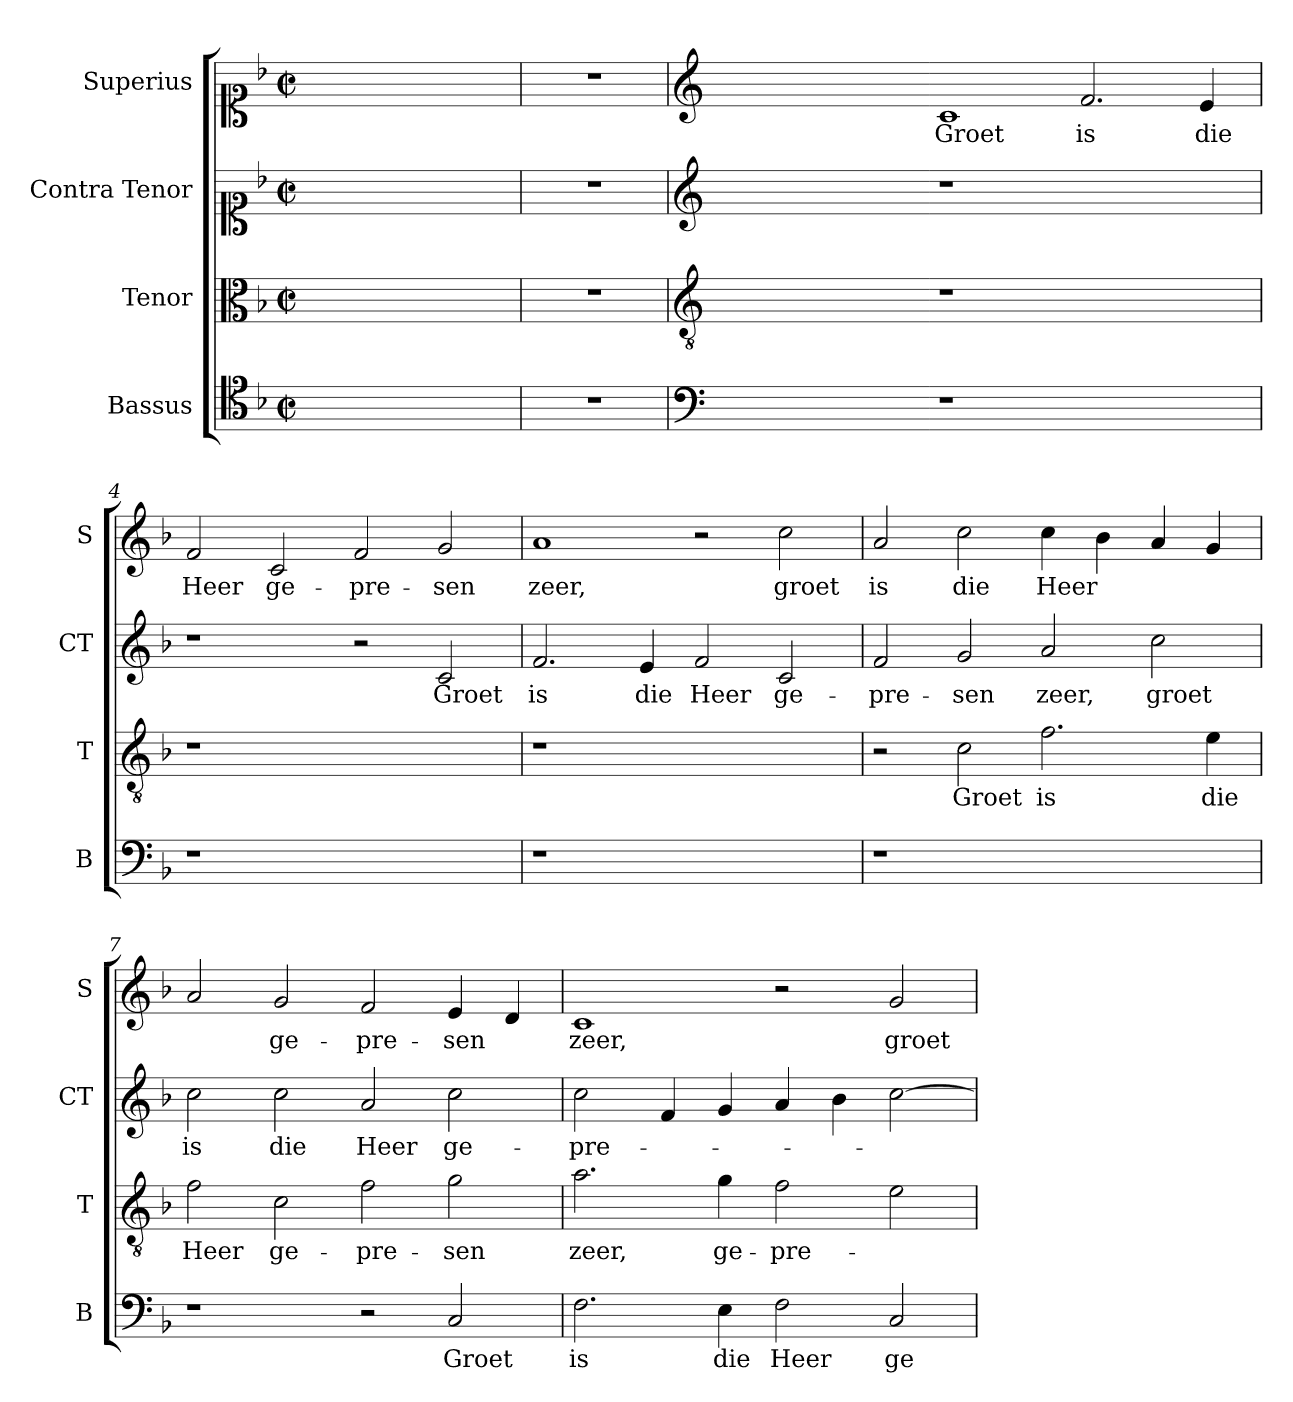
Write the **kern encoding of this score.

**kern	**text	**kern	**text	**kern	**text	**kern	**text
*part4	*part4	*part3	*part3	*part2	*part2	*part1	*part1
*staff4	*staff4	*staff3	*staff3	*staff2	*staff2	*staff1	*staff1
*I"Bassus	*	*I"Tenor	*	*I"Contra Tenor	*	*I"Superius	*
*I'B	*	*I'T	*	*I'CT	*	*I'S	*
*clefC4	*	*clefC3	*	*clefC1	*	*clefC1	*
*k[b-]	*	*k[b-]	*	*k[b-]	*	*k[b-]	*
*F:	*	*F:	*	*F:	*	*F:	*
*M2/2	*	*M2/2	*	*M2/2	*	*M2/2	*
*met(c|)	*	*met(c|)	*	*met(c|)	*	*met(c|)	*
=1	=1	=1	=1	=1	=1	=1	=1
0ryy	.	0ryy	.	0ryy	.	0ryy	.
=2	=2	=2	=2	=2	=2	=2	=2
1r	.	1r	.	1r	.	1r	.
=3	=3	=3	=3	=3	=3	=3	=3
*clefF4	*	*clefGv2	*	*clefG2	*	*clefG2	*
0ryy	.	0ryy	.	0ryy	.	0ryy	.
=3X1-	=3X1-	=3X1-	=3X1-	=3X1-	=3X1-	=3X1-	=3X1-
!	!	!	!	!	!	!	!LO:LY:b
1r	.	1r	.	1r	.	1c	Groet
!	!	!	!	!	!	!	!LO:LY:b
1ryy	.	1ryy	.	1ryy	.	2.f/	is
!	!	!	!	!	!	!	!LO:LY:b
.	.	.	.	.	.	4e/	die
=4	=4	=4	=4	=4	=4	=4	=4
!	!	!	!	!	!	!	!LO:LY:b
1r	.	1r	.	1r	.	2f/	Heer
!	!	!	!	!	!	!	!LO:LY:b
.	.	.	.	.	.	2c/	ge-
!	!	!	!	!	!	!	!LO:LY:b
1ryy	.	1ryy	.	2r	.	2f/	-pre-
!	!	!	!	!	!LO:LY:b	!	!LO:LY:b
.	.	.	.	2c/	Groet	2g/	-sen
=5	=5	=5	=5	=5	=5	=5	=5
!	!	!	!	!	!LO:LY:b	!	!LO:LY:b
1r	.	1r	.	2.f/	is	1a	zeer,
!	!	!	!	!	!LO:LY:b	!	!
.	.	.	.	4e/	die	.	.
!	!	!	!	!	!LO:LY:b	!	!
1ryy	.	1ryy	.	2f/	Heer	2r	.
!	!	!	!	!	!LO:LY:b	!	!LO:LY:b
.	.	.	.	2c/	ge-	2cc\	groet
=6	=6	=6	=6	=6	=6	=6	=6
!	!	!	!	!	!LO:LY:b	!	!LO:LY:b
1r	.	2r	.	2f/	-pre-	2a/	is
!	!	!	!LO:LY:b	!	!LO:LY:b	!	!LO:LY:b
.	.	2c\	Groet	2g/	-sen	2cc\	die
!	!	!	!LO:LY:b	!	!LO:LY:b	!	!LO:LY:b
1ryy	.	2.f\	is	2a/	zeer,	4cc\	Heer
.	.	.	.	.	.	4b-\	.
!	!	!	!	!	!LO:LY:b	!	!
.	.	.	.	2cc\	groet	4a/	.
!	!	!	!LO:LY:b	!	!	!	!
.	.	4e\	die	.	.	4g/	.
!!LO:LB:g=z
=7	=7	=7	=7	=7	=7	=7	=7
!	!	!	!LO:LY:b	!	!LO:LY:b	!	!
1r	.	2f\	Heer	2cc\	is	2a/	.
!	!	!	!LO:LY:b	!	!LO:LY:b	!	!LO:LY:b
.	.	2c\	ge-	2cc\	die	2g/	ge-
!	!	!	!LO:LY:b	!	!LO:LY:b	!	!LO:LY:b
2r	.	2f\	-pre-	2a/	Heer	2f/	-pre-
!	!LO:LY:b	!	!LO:LY:b	!	!LO:LY:b	!	!LO:LY:b
2C/	Groet	2g\	-sen	2cc\	ge-	4e/	-sen
.	.	.	.	.	.	4d/	.
=8	=8	=8	=8	=8	=8	=8	=8
!	!LO:LY:b	!	!LO:LY:b	!	!LO:LY:b	!	!LO:LY:b
2.F\	is	2.a\	zeer,	2cc\	-pre-	1c	zeer,
.	.	.	.	4f/	.	.	.
!	!LO:LY:b	!	!LO:LY:b	!	!	!	!
4E\	die	4g\	ge-	4g/	.	.	.
!	!LO:LY:b	!	!LO:LY:b	!	!	!	!
2F\	Heer	2f\	-pre-	4a/	.	2r	.
.	.	.	.	4b-\	.	.	.
!	!LO:LY:b	!	!	!	!	!	!LO:LY:b
2C/	ge-	2e\	.	[2cc\	.	2g/	groet
=	=	=	=	=	=	=	=
*-	*-	*-	*-	*-	*-	*-	*-
